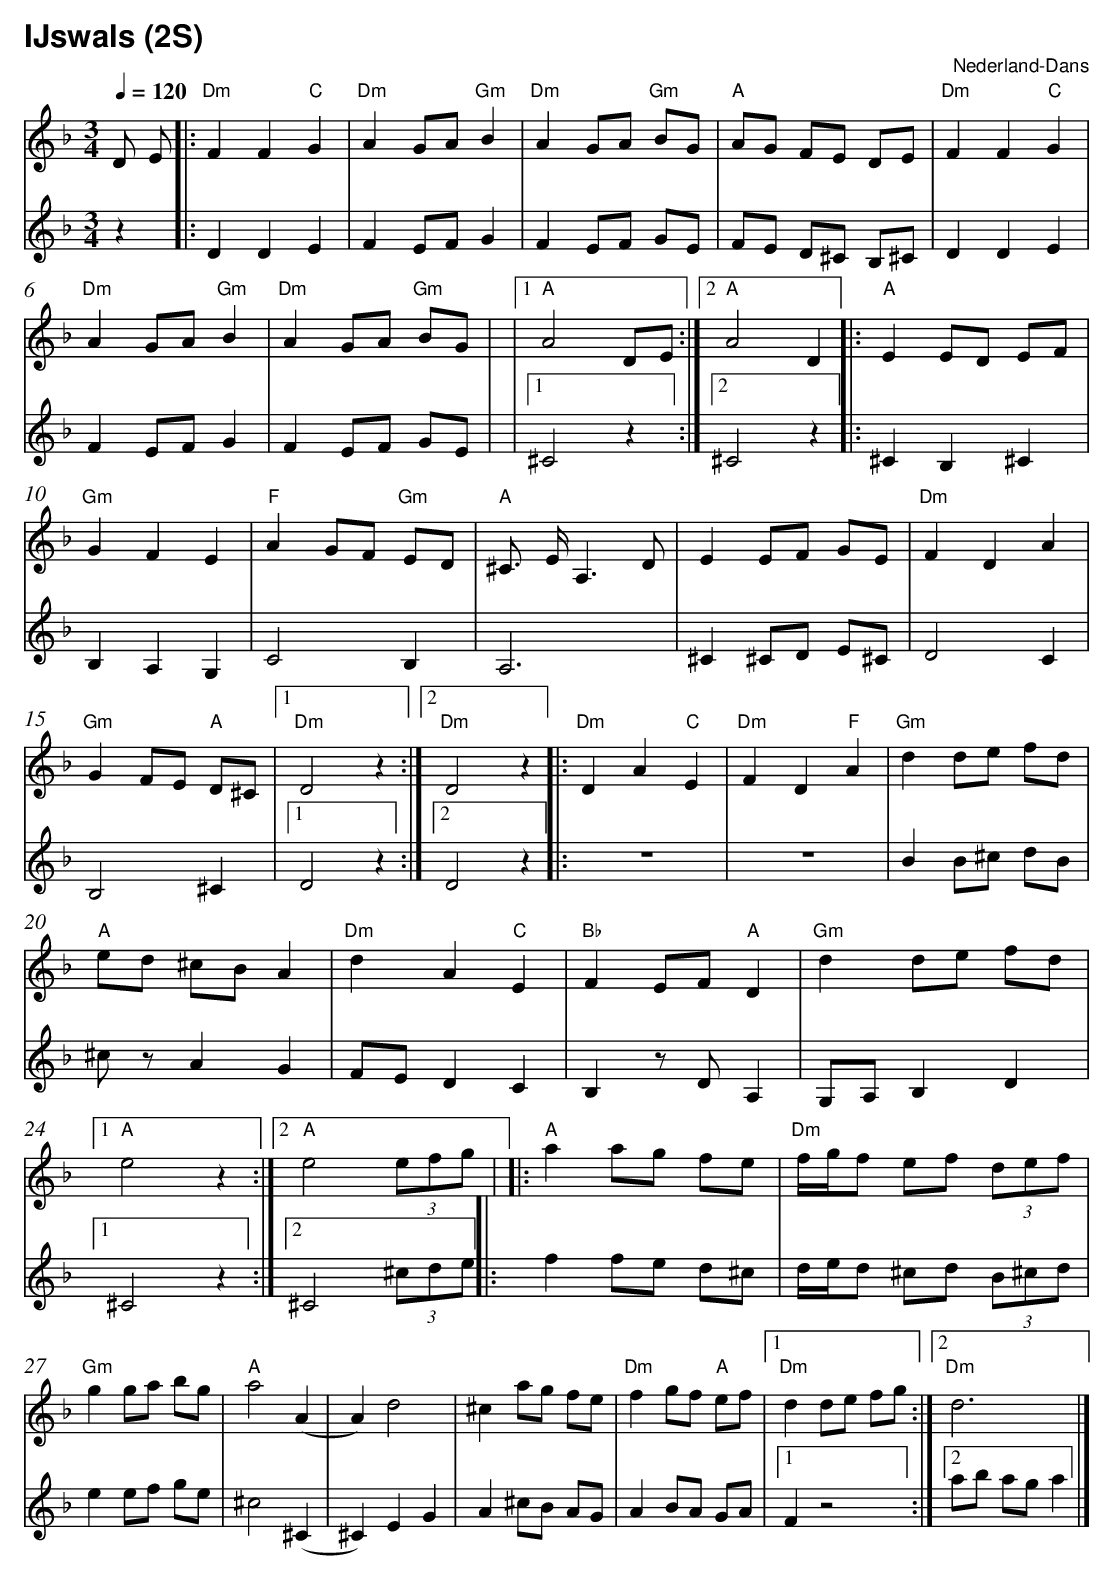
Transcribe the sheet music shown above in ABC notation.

X:1
T:IJswals (2S)
O:Nederland-Dans
M:3/4
L:1/8
Q:1/4=120
K:F
V:1
D E |:"Dm" F2 F2 "C" G2 |"Dm" A2 GA "Gm" B2 |"Dm" A2 GA "Gm" BG |
"A" AG FE DE |"Dm" F2 F2 "C" G2 |"Dm" A2 GA "Gm" B2 |"Dm" A2 GA "Gm" BG |
|1 "A" A4 DE :|2 "A" A4 D2 ||  |:"A" E2 ED EF |"Gm" G2 F2 E2 |
"F" A2 GF "Gm" ED |"A" ^C3/2 E/A,3 D|E2 EF GE |"Dm" F2 D2 A2 |
"Gm" G2 FE "A" D^C |1 "Dm" D4 z2 :|2 "Dm" D4 z2 || |:"Dm" D2 A2 "C" E2 |
"Dm" F2 D2 "F" A2 |"Gm" d2 de fd |"A" ed ^cB A2 |"Dm" d2 A2 "C" E2 |
"Bb" F2 EF "A" D2 |"Gm" d2 de fd |1 "A" e4 z2 :|2 "A" e4  (3efg |
|| |:"A" a2 ag fe |"Dm" f/g/f ef  (3def |"Gm" g2 ga bg |"A" a4 (A2 |
A2) d4 |^c2 ag fe |"Dm" f2 gf "A" ef |1 "Dm" d2 de fg :|2
"Dm" d6 |]
V:2
z2  |:D2 D2 E2 |F2 EF G2 |F2 EF GE |
FE D^C B,^C |D2 D2 E2 |F2 EF G2 |F2 EF GE |
|1 ^C4 z2 :|2 ^C4 z2 || |:^C2 B,2 ^C2 |B,2 A,2 G,2 |
C4 B,2 |A,6 |^C2 ^CD E^C |D4 C2 |
B,4 ^C2 |1 D4 z2 :|2 D4 z2 || |:z6 |
z6 |B2 B^c dB |^cz A2 G2 |FE D2 C2 |
B,2 zD A,2 |G,A, B,2 D2 |1 ^C4 z2 :|2 ^C4  (3^cde || |:
f2 fe d^c |d/e/d ^cd  (3B^cd |e2 ef ge |^c4 (^C2 |
^C2) E2 G2 |A2 ^cB AG |A2 BA GA |1 F2 z4 :|2
ab ag a2 |]
